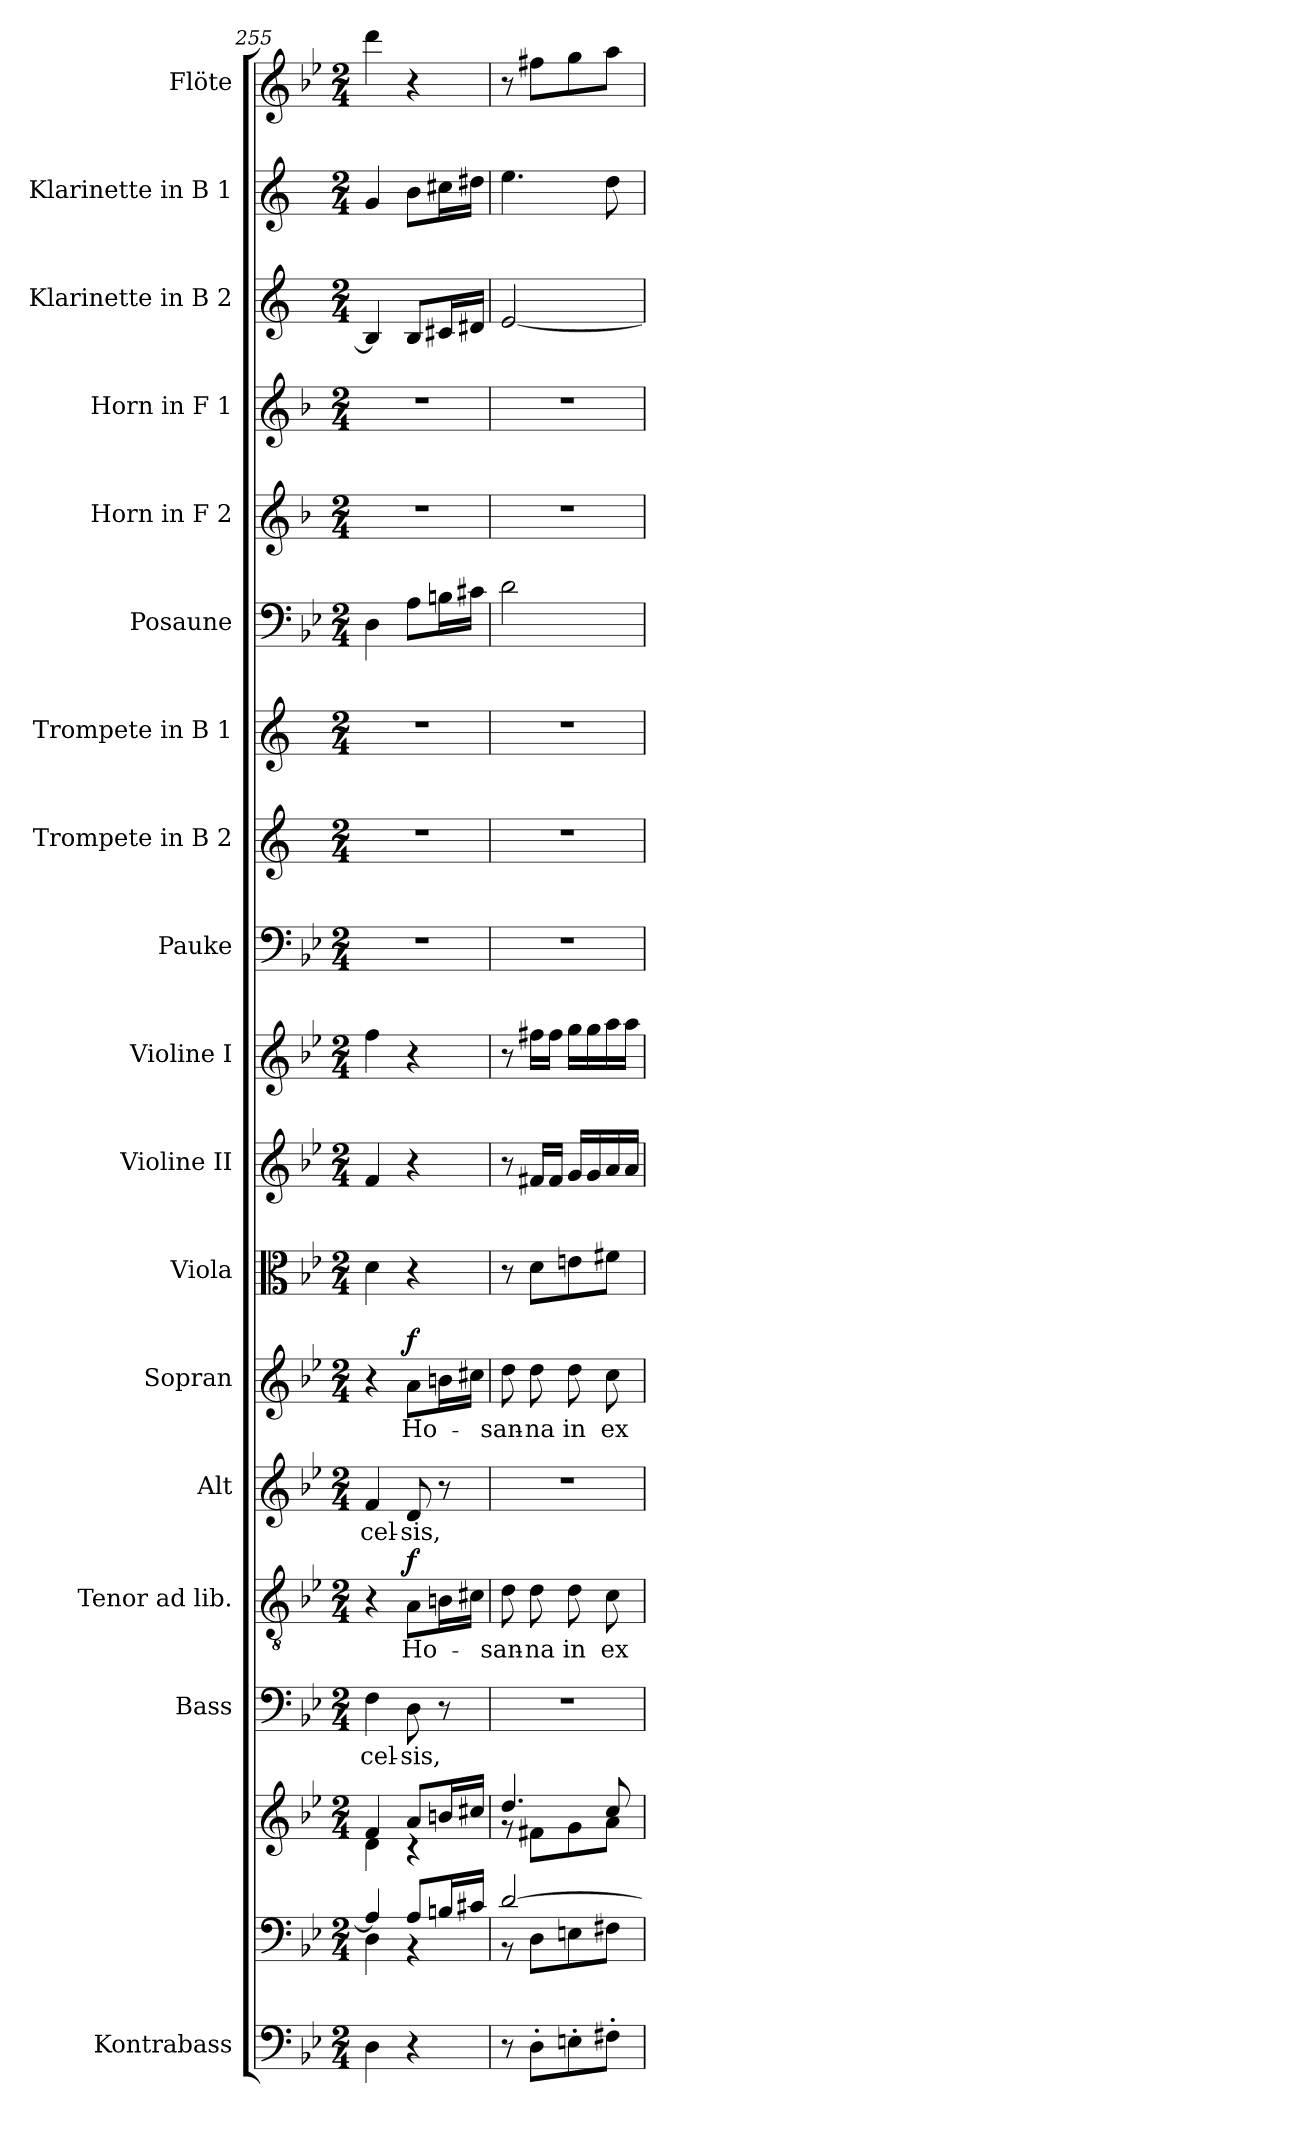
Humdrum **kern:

**kern	**kern	**kern	**kern	**text	**kern	**text	**dynam	**kern	**text	**kern	**text	**dynam	**kern	**kern	**kern	**kern	**kern	**kern	**kern	**kern	**kern	**kern	**kern	**kern
*part18	*part17	*part17	*part16	*part16	*part15	*part15	*part15	*part14	*part14	*part13	*part13	*part13	*part12	*part11	*part10	*part9	*part8	*part7	*part6	*part5	*part4	*part3	*part2	*part1
*staff19	*staff18	*staff17	*staff16	*staff16	*staff15	*staff15	*staff15	*staff14	*staff14	*staff13	*staff13	*staff13	*staff12	*staff11	*staff10	*staff9	*staff8	*staff7	*staff6	*staff5	*staff4	*staff3	*staff2	*staff1
*I"Kontrabass	*	*	*I"Bass	*	*I"Tenor ad lib.	*	*	*I"Alt	*	*I"Sopran	*	*	*I"Viola	*I"Violine II	*I"Violine I	*I"Pauke	*I"Trompete in B 2	*I"Trompete in B 1	*I"Posaune	*I"Horn in F 2	*I"Horn in F 1	*I"Klarinette in B 2	*I"Klarinette in B 1	*I"Flöte
*I'Kb.	*	*	*I'B	*	*I'T	*	*	*I'A	*	*I'S	*	*	*I'Vla.	*I'Vl. II	*I'Vl. I	*I'Pk.	*	*	*I'Pos.	*I'Hrn. 2	*I'Hrn. 1	*	*	*I'Fl.
*clefF4	*clefF4	*clefG2	*clefF4	*	*clefGv2	*	*	*clefG2	*	*clefG2	*	*	*clefC3	*clefG2	*clefG2	*clefF4	*clefG2	*clefG2	*clefF4	*clefG2	*clefG2	*clefG2	*clefG2	*clefG2
*ITrd7c12	*	*	*	*	*	*	*	*	*	*	*	*	*	*	*	*	*ITrd1c2	*ITrd1c2	*	*ITrd4c7	*ITrd4c7	*ITrd1c2	*ITrd1c2	*
*k[b-e-]	*k[b-e-]	*k[b-e-]	*k[b-e-]	*	*k[b-e-]	*	*	*k[b-e-]	*	*k[b-e-]	*	*	*k[b-e-]	*k[b-e-]	*k[b-e-]	*k[b-e-]	*k[b-e-]	*k[b-e-]	*k[b-e-]	*k[b-e-]	*k[b-e-]	*k[b-e-]	*k[b-e-]	*k[b-e-]
*B-:	*B-:	*B-:	*B-:	*	*B-:	*	*	*B-:	*	*B-:	*	*	*B-:	*B-:	*B-:	*B-:	*B-:	*B-:	*B-:	*B-:	*B-:	*B-:	*B-:	*B-:
*M2/4	*M2/4	*M2/4	*M2/4	*	*M2/4	*	*	*M2/4	*	*M2/4	*	*	*M2/4	*M2/4	*M2/4	*M2/4	*M2/4	*M2/4	*M2/4	*M2/4	*M2/4	*M2/4	*M2/4	*M2/4
=255	=255	=255	=255	=255	=255	=255	=255	=255	=255	=255	=255	=255	=255	=255	=255	=255	=255	=255	=255	=255	=255	=255	=255	=255
*	*^	*^	*	*	*	*	*	*	*	*	*	*	*	*	*	*	*	*	*	*	*	*	*	*
!	!	!	!	!	!	!LO:LY:b	!	!	!	!	!LO:LY:b	!	!	!	!	!	!	!	!	!	!	!	!	!	!	!
4DD\	4A/]	4D\	4f/	4d\	4F\	-cel-	4r	.	.	4f/	-cel-	4r	.	.	4d\	4f/	4ff\	2r	2r	2r	4D\	2r	2r	4A/]	4f/	4ddd\
!	!	!	!	!	!	!LO:LY:b	!	!LO:LY:b	!LO:DY:a	!	!LO:LY:b	!	!LO:LY:b	!LO:DY:a	!	!	!	!	!	!	!	!	!	!	!	!
4r	8A/L	4rBB	8a/L	4rc	8D\	-sis,	8A\L	Ho-	f	8d/	-sis,	8a\L	Ho-	f	4r	4r	4r	.	.	.	8A\L	.	.	8A/L	8a\L	4r
.	16Bn/L	.	16bn/L	.	8r	.	16Bn\L	.	.	8r	.	16bn\L	.	.	.	.	.	.	.	.	16Bn\L	.	.	16Bn/L	16bn\L	.
.	16c#X/JJ	.	16cc#X/JJ	.	.	.	16c#X\JJ	.	.	.	.	16cc#X\JJ	.	.	.	.	.	.	.	.	16c#X\JJ	.	.	16c#X/JJ	16cc#X\JJ	.
=256	=256	=256	=256	=256	=256	=256	=256	=256	=256	=256	=256	=256	=256	=256	=256	=256	=256	=256	=256	=256	=256	=256	=256	=256	=256	=256
!	!	!	!	!	!	!	!	!LO:LY:b	!	!	!	!	!LO:LY:b	!	!	!	!	!	!	!	!	!	!	!	!	!
8r	[>2d/	8r	4.dd/	8rf	2r	.	8d\	-san-	.	2r	.	8dd\	-san-	.	8r	8r	8r	2r	2r	2r	2d\	2r	2r	[2d/	4.dd\	8r
!	!	!	!	!	!	!	!	!LO:LY:b	!	!	!	!	!LO:LY:b	!	!	!	!	!	!	!	!	!	!	!	!	!
8DD'>\L	.	8D\L	.	8f#X\L	.	.	8d\	-na	.	.	.	8dd\	-na	.	8d\L	16f#X/LL	16ff#X\LL	.	.	.	.	.	.	.	.	8ff#X\L
.	.	.	.	.	.	.	.	.	.	.	.	.	.	.	.	16f#/JJ	16ff#\JJ	.	.	.	.	.	.	.	.	.
!	!	!	!	!	!	!	!	!LO:LY:b	!	!	!	!	!LO:LY:b	!	!	!	!	!	!	!	!	!	!	!	!	!
8EEn'>\	.	8En\	.	8g\	.	.	8d\	in	.	.	.	8dd\	in	.	8en\	16g/LL	16gg\LL	.	.	.	.	.	.	.	.	8gg\
.	.	.	.	.	.	.	.	.	.	.	.	.	.	.	.	16g/	16gg\	.	.	.	.	.	.	.	.	.
!	!	!	!	!	!	!	!	!LO:LY:b	!	!	!	!	!LO:LY:b	!	!	!	!	!	!	!	!	!	!	!	!	!
8FF#X'>\J	.	8F#X\J	8cc/	8a\J	.	.	8c\	ex-	.	.	.	8cc\	ex-	.	8f#X\J	16a/	16aa\	.	.	.	.	.	.	.	8cc\	8aa\J
.	.	.	.	.	.	.	.	.	.	.	.	.	.	.	.	16a/JJ	16aa\JJ	.	.	.	.	.	.	.	.	.
*	*v	*v	*	*	*	*	*	*	*	*	*	*	*	*	*	*	*	*	*	*	*	*	*	*	*	*
*	*	*v	*v	*	*	*	*	*	*	*	*	*	*	*	*	*	*	*	*	*	*	*	*	*	*
=	=	=	=	=	=	=	=	=	=	=	=	=	=	=	=	=	=	=	=	=	=	=	=	=
*-	*-	*-	*-	*-	*-	*-	*-	*-	*-	*-	*-	*-	*-	*-	*-	*-	*-	*-	*-	*-	*-	*-	*-	*-
